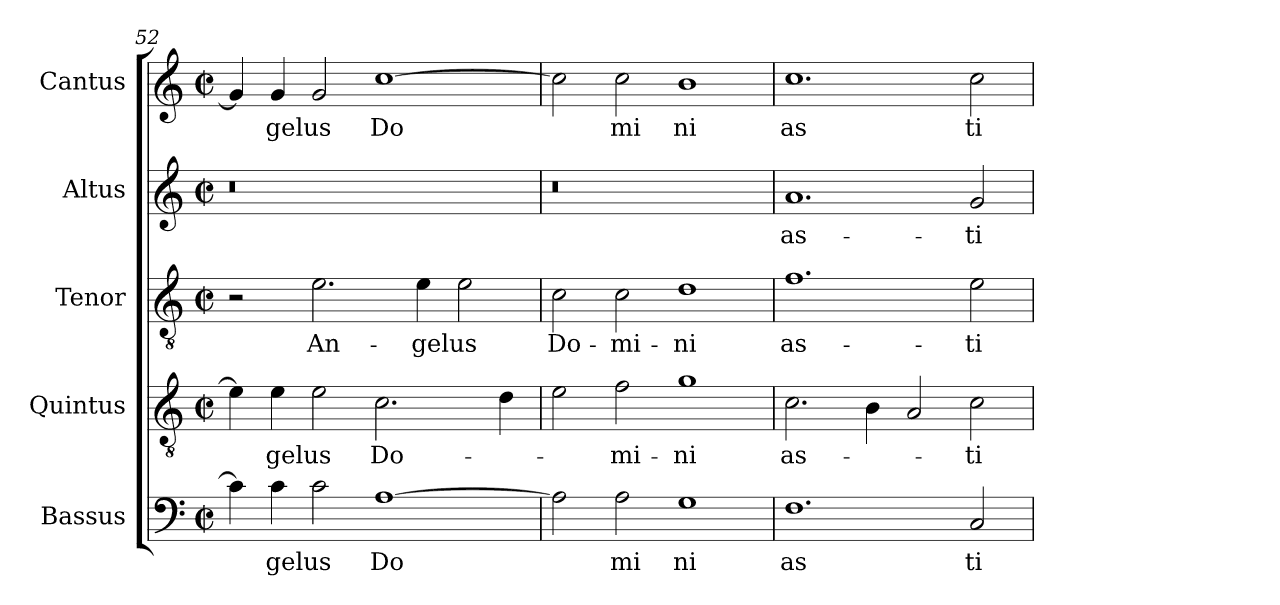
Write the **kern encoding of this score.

**kern	**text	**kern	**text	**kern	**text	**kern	**text	**kern	**text
*part5	*part5	*part4	*part4	*part3	*part3	*part2	*part2	*part1	*part1
*staff5	*staff5	*staff4	*staff4	*staff3	*staff3	*staff2	*staff2	*staff1	*staff1
*I"Bassus	*	*I"Quintus	*	*I"Tenor	*	*I"Altus	*	*I"Cantus	*
*clefF4	*	*clefGv2	*	*clefGv2	*	*clefG2	*	*clefG2	*
*	*	*	*	*	*	*k[]	*	*k[]	*
*	*	*	*	*	*	*C:	*	*C:	*
*M2/2	*	*M2/2	*	*M2/2	*	*M2/2	*	*M2/2	*
*met(c|)	*	*met(c|)	*	*met(c|)	*	*met(c|)	*	*met(c|)	*
=52	=52	=52	=52	=52	=52	=52	=52	=52	=52
4c\]	.	4e\]	.	2r	.	0r	.	4g/]	.
!	!LO:LY:b	!	!LO:LY:b	!	!	!	!	!	!LO:LY:b
4c\	gelus	4e\	-gelus	.	.	.	.	4g/	gelus
!	!	!	!	!	!LO:LY:b:cj	!	!	!	!
2c\	.	2e\	.	2.e\	An-	.	.	2g/	.
!	!LO:LY:b:cj	!	!LO:LY:b	!	!	!	!	!	!LO:LY:b:cj
[>1A	Do	2.c\	Do-	.	.	.	.	[>1cc	Do
!	!	!	!	!	!LO:LY:b	!	!	!	!
.	.	.	.	4e\	-gelus	.	.	.	.
.	.	.	.	2e\	.	.	.	.	.
.	.	4d\	.	.	.	.	.	.	.
=53	=53	=53	=53	=53	=53	=53	=53	=53	=53
!	!	!	!	!	!LO:LY:b:cj	!	!	!	!
2A\]	.	2e\	.	2c\	Do-	0r	.	2cc\]	.
!	!LO:LY:b:cj	!	!LO:LY:b:cj	!	!LO:LY:b:cj	!	!	!	!LO:LY:b:cj
2A\	mi	2f\	-mi-	2c\	-mi-	.	.	2cc\	mi
!	!LO:LY:b:cj	!	!LO:LY:b:cj	!	!LO:LY:b:cj	!	!	!	!LO:LY:b:cj
1G	ni	1g	-ni	1d	-ni	.	.	1b	ni
=54	=54	=54	=54	=54	=54	=54	=54	=54	=54
!	!LO:LY:b:cj	!	!LO:LY:b:cj	!	!LO:LY:b:cj	!	!LO:LY:b:cj	!	!LO:LY:b:cj
1.F	as	2.c\	as-	1.f	as-	1.a	as-	1.cc	as
.	.	4B\	.	.	.	.	.	.	.
.	.	2A/	.	.	.	.	.	.	.
!	!LO:LY:b:cj	!	!LO:LY:b:cj	!	!LO:LY:b:cj	!	!LO:LY:b:cj	!	!LO:LY:b:cj
2C/	ti	2c\	-ti-	2e\	-ti-	2g/	-ti-	2cc\	ti
=	=	=	=	=	=	=	=	=	=
*-	*-	*-	*-	*-	*-	*-	*-	*-	*-
